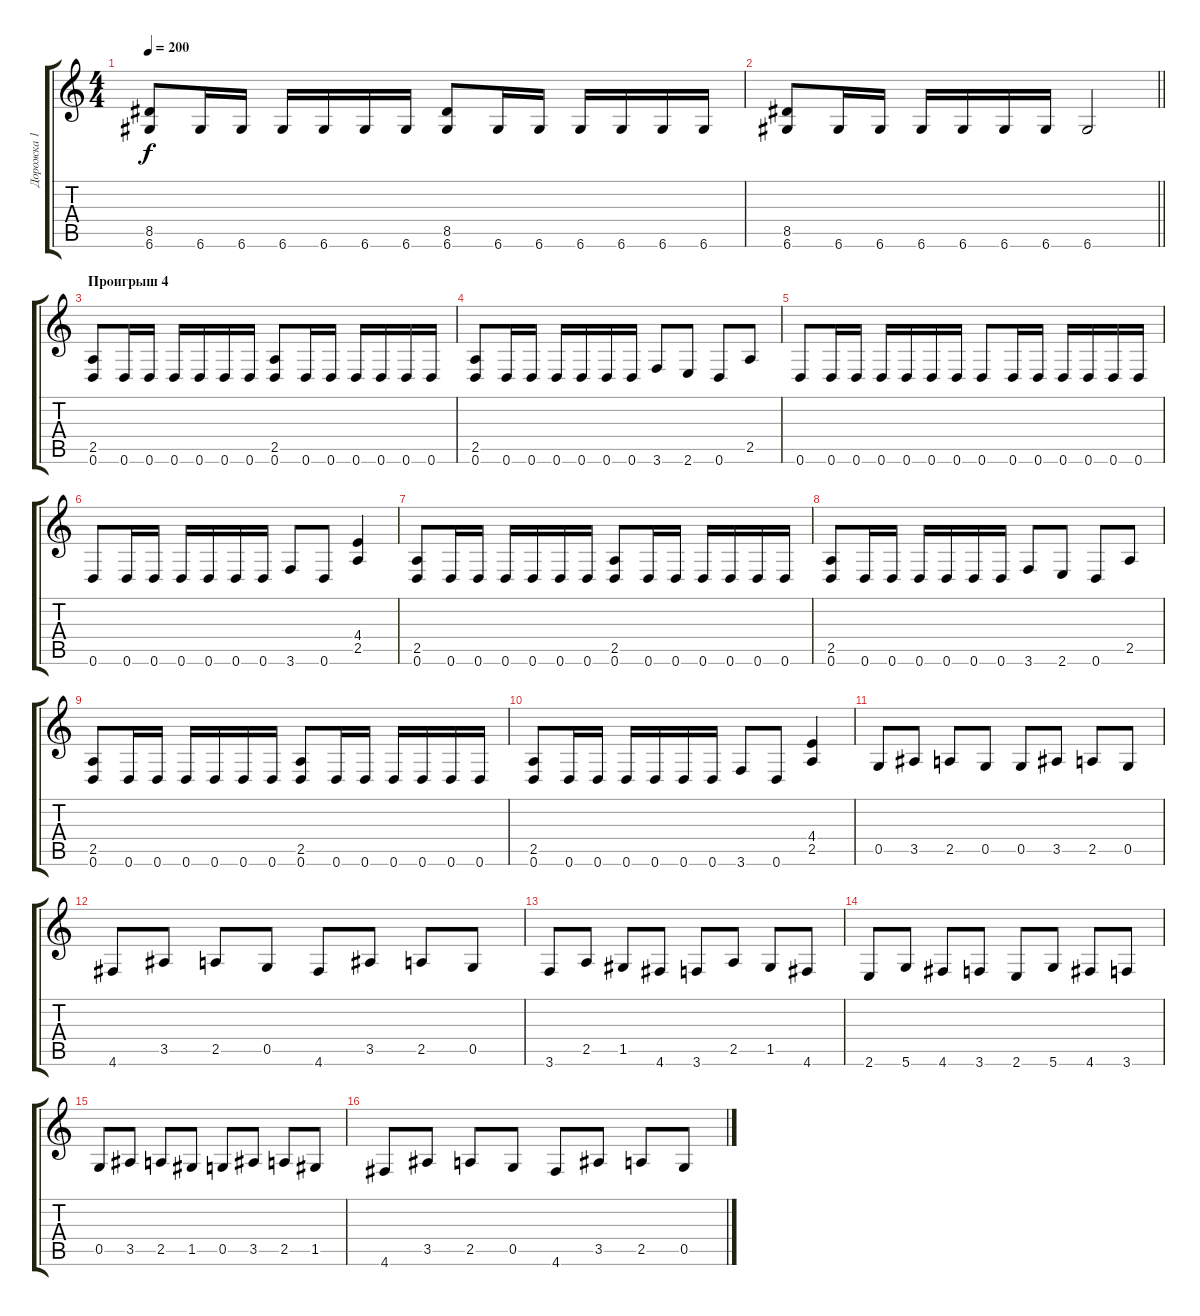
\track ("Дорожка 1" "Дорожка 1") {instrument distortionguitar}
\staff {score tabs}
\tuning (D4 A3 F3 C3 G2 D2) {hide}
\ts (4 4)
\tempo 200
\clef g2
\ks c
(8.5 6.6).8{dy f} 6.6.16 6.6.16 6.6.16 6.6.16 6.6.16 6.6.16 (8.5 6.6).8 6.6.16 6.6.16 6.6.16 6.6.16 6.6.16 6.6.16 |
\barLineRight lightlight
(8.5 6.6).8 6.6.16 6.6.16 6.6.16 6.6.16 6.6.16 6.6.16 6.6.2 |
\section ("" "Проигрыш 4")
(2.5 0.6).8 0.6.16 0.6.16 0.6.16 0.6.16 0.6.16 0.6.16 (2.5 0.6).8 0.6.16 0.6.16 0.6.16 0.6.16 0.6.16 0.6.16 |
(2.5 0.6).8 0.6.16 0.6.16 0.6.16 0.6.16 0.6.16 0.6.16 3.6.8 2.6.8 0.6.8 2.5.8 |
0.6.8 0.6.16 0.6.16 0.6.16 0.6.16 0.6.16 0.6.16 0.6.8 0.6.16 0.6.16 0.6.16 0.6.16 0.6.16 0.6.16 |
0.6.8 0.6.16 0.6.16 0.6.16 0.6.16 0.6.16 0.6.16 3.6.8 0.6.8 (4.4 2.5).4 |
(2.5 0.6).8 0.6.16 0.6.16 0.6.16 0.6.16 0.6.16 0.6.16 (2.5 0.6).8 0.6.16 0.6.16 0.6.16 0.6.16 0.6.16 0.6.16 |
(2.5 0.6).8 0.6.16 0.6.16 0.6.16 0.6.16 0.6.16 0.6.16 3.6.8 2.6.8 0.6.8 2.5.8 |
(2.5 0.6).8 0.6.16 0.6.16 0.6.16 0.6.16 0.6.16 0.6.16 (2.5 0.6).8 0.6.16 0.6.16 0.6.16 0.6.16 0.6.16 0.6.16 |
(2.5 0.6).8 0.6.16 0.6.16 0.6.16 0.6.16 0.6.16 0.6.16 3.6.8 0.6.8 (4.4 2.5).4 |
0.5.8 3.5.8 2.5.8 0.5.8 0.5.8 3.5.8 2.5.8 0.5.8 |
4.6.8 3.5.8 2.5.8 0.5.8 4.6.8 3.5.8 2.5.8 0.5.8 |
3.6.8 2.5.8 1.5.8 4.6.8 3.6.8 2.5.8 1.5.8 4.6.8 |
2.6.8 5.6.8 4.6.8 3.6.8 2.6.8 5.6.8 4.6.8 3.6.8 |
0.5.8 3.5.8 2.5.8 1.5.8 0.5.8 3.5.8 2.5.8 1.5.8 |
4.6.8 3.5.8 2.5.8 0.5.8 4.6.8 3.5.8 2.5.8 0.5.8
